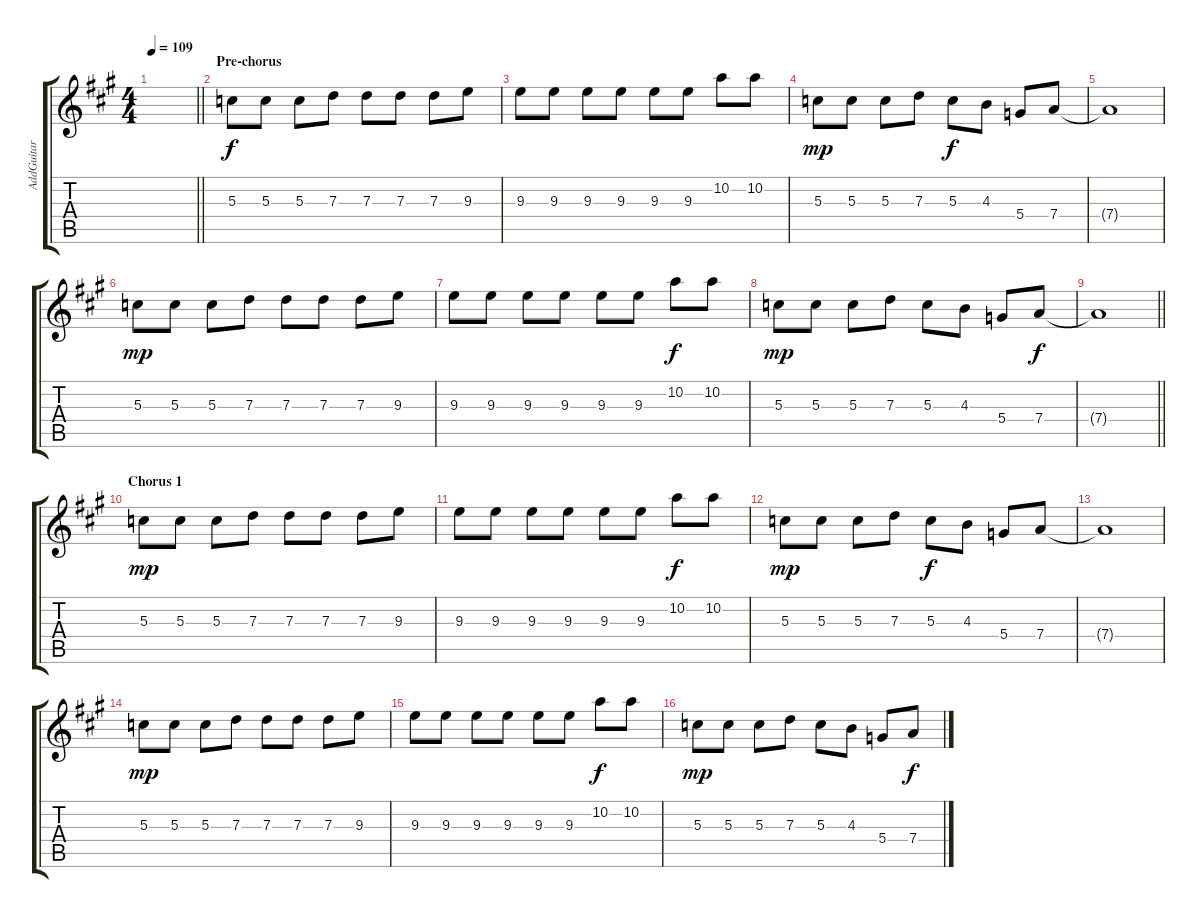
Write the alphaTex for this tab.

\track ("AddGuitar 1" "AddGuitar ") {instrument acousticguitarsteel}
\staff {score tabs}
\tuning (E4 B3 G3 D3 A2 E2) {hide}
\ts (4 4)
\tempo 109
\clef g2
\barLineRight lightlight
\ks f#minor
|
\section ("" "Pre-chorus")
5.3.8{instrument electricguitarjazz} 5.3.8 5.3.8 7.3.8 7.3.8 7.3.8 7.3.8 9.3.8 |
9.3.8 9.3.8 9.3.8 9.3.8 9.3.8 9.3.8 10.2.8{dy f} 10.2.8 |
5.3.8{dy mp} 5.3.8 5.3.8 7.3.8 5.3.8{dy f} 4.3.8 5.4.8 7.4.8 |
7.4{t}.1 |
5.3.8{dy mp} 5.3.8 5.3.8 7.3.8 7.3.8 7.3.8 7.3.8 9.3.8 |
9.3.8 9.3.8 9.3.8 9.3.8 9.3.8 9.3.8 10.2.8{dy f} 10.2.8 |
5.3.8{dy mp} 5.3.8 5.3.8 7.3.8 5.3.8 4.3.8 5.4.8 7.4.8{dy f} |
\barLineRight lightlight
7.4{t}.1 |
\section ("" "Chorus 1")
5.3.8{dy mp} 5.3.8 5.3.8 7.3.8 7.3.8 7.3.8 7.3.8 9.3.8 |
9.3.8 9.3.8 9.3.8 9.3.8 9.3.8 9.3.8 10.2.8{dy f} 10.2.8 |
5.3.8{dy mp} 5.3.8 5.3.8 7.3.8 5.3.8{dy f} 4.3.8 5.4.8 7.4.8 |
7.4{t}.1 |
5.3.8{dy mp} 5.3.8 5.3.8 7.3.8 7.3.8 7.3.8 7.3.8 9.3.8 |
9.3.8 9.3.8 9.3.8 9.3.8 9.3.8 9.3.8 10.2.8{dy f} 10.2.8 |
5.3.8{dy mp} 5.3.8 5.3.8 7.3.8 5.3.8 4.3.8 5.4.8 7.4.8{dy f}
